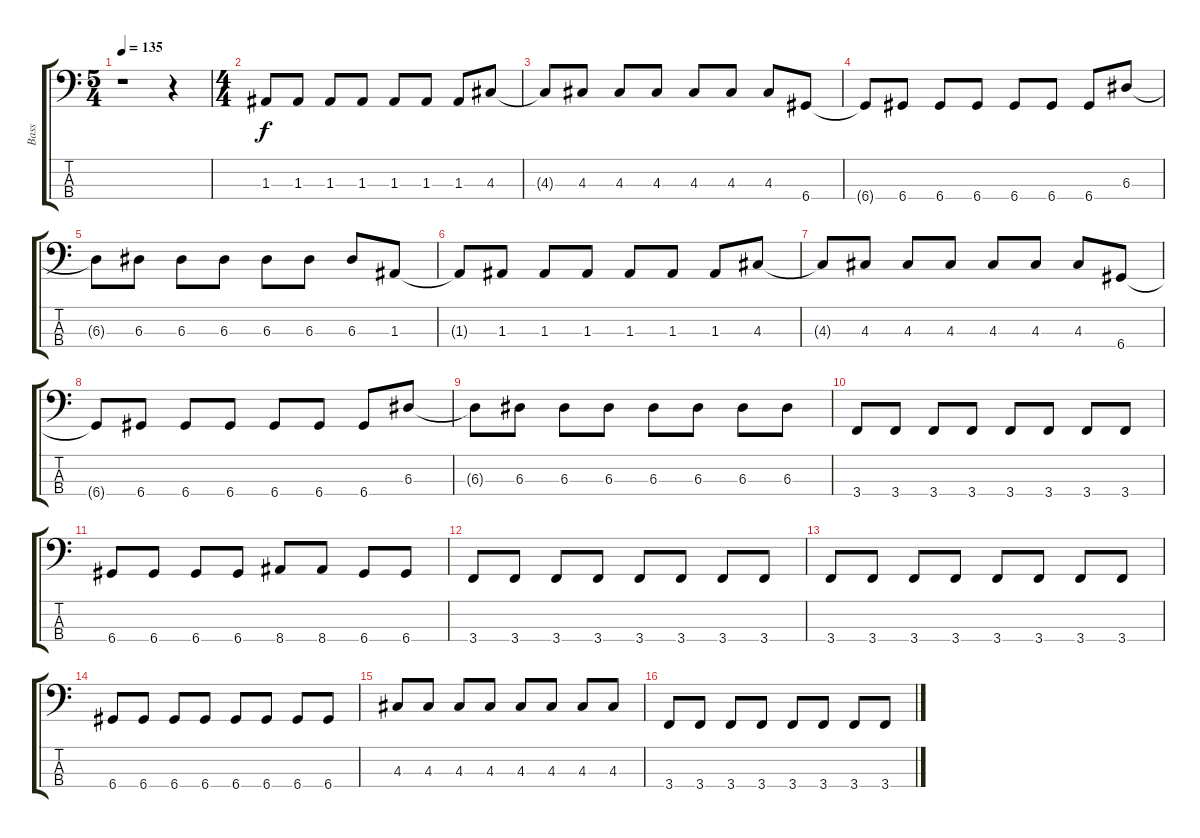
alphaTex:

\track ("Bass" "Bass") {instrument electricbassfinger}
\staff {score tabs}
\tuning (G2 D2 A1 D1) {hide}
\ts (5 4)
\tempo 135
\clef f4
\ks c
r.1{dy f instrument electricbassfinger} r.4 |
\ts (4 4)
1.3.8 1.3.8 1.3.8 1.3.8 1.3.8 1.3.8 1.3.8 4.3.8 |
4.3{t}.8 4.3.8 4.3.8 4.3.8 4.3.8 4.3.8 4.3.8 6.4.8 |
6.4{t}.8 6.4.8 6.4.8 6.4.8 6.4.8 6.4.8 6.4.8 6.3.8 |
6.3{t}.8 6.3.8 6.3.8 6.3.8 6.3.8 6.3.8 6.3.8 1.3.8 |
1.3{t}.8 1.3.8 1.3.8 1.3.8 1.3.8 1.3.8 1.3.8 4.3.8 |
4.3{t}.8 4.3.8 4.3.8 4.3.8 4.3.8 4.3.8 4.3.8 6.4.8 |
6.4{t}.8 6.4.8 6.4.8 6.4.8 6.4.8 6.4.8 6.4.8 6.3.8 |
6.3{t}.8 6.3.8 6.3.8 6.3.8 6.3.8 6.3.8 6.3.8 6.3.8 |
3.4.8 3.4.8 3.4.8 3.4.8 3.4.8 3.4.8 3.4.8 3.4.8 |
6.4.8 6.4.8 6.4.8 6.4.8 8.4.8 8.4.8 6.4.8 6.4.8 |
3.4.8 3.4.8 3.4.8 3.4.8 3.4.8 3.4.8 3.4.8 3.4.8 |
3.4.8 3.4.8 3.4.8 3.4.8 3.4.8 3.4.8 3.4.8 3.4.8 |
6.4.8 6.4.8 6.4.8 6.4.8 6.4.8 6.4.8 6.4.8 6.4.8 |
4.3.8 4.3.8 4.3.8 4.3.8 4.3.8 4.3.8 4.3.8 4.3.8 |
3.4.8 3.4.8 3.4.8 3.4.8 3.4.8 3.4.8 3.4.8 3.4.8
